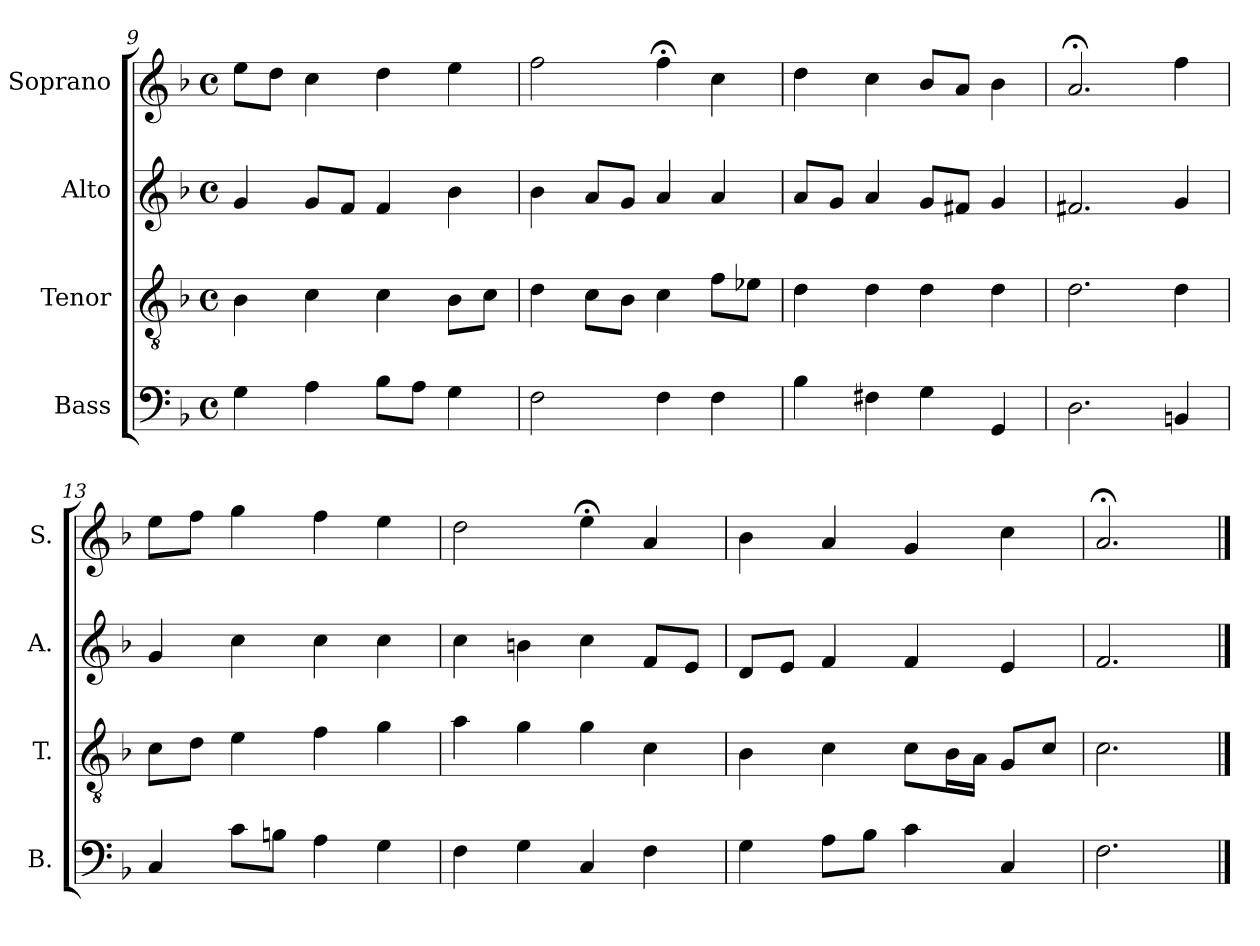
**kern	**kern	**kern	**kern
*part4	*part3	*part2	*part1
*staff4	*staff3	*staff2	*staff1
*I"Bass	*I"Tenor	*I"Alto	*I"Soprano
*I'B.	*I'T.	*I'A.	*I'S.
!!LO:LB:g=z
*clefF4	*clefGv2	*clefG2	*clefG2
*k[b-]	*k[b-]	*k[b-]	*k[b-]
*d:	*d:	*d:	*d:
*M4/4	*M4/4	*M4/4	*M4/4
*met(c)	*met(c)	*met(c)	*met(c)
=9	=9	=9	=9
4G\	4B-\	4g/	8ee\L
.	.	.	8dd\J
4A\	4c\	8g/L	4cc\
.	.	8f/J	.
8B-\L	4c\	4f/	4dd\
8A\J	.	.	.
4G\	8B-\L	4b-\	4ee\
.	8c\J	.	.
=10	=10	=10	=10
2F\	4d\	4b-\	2ff\
.	8c\L	8a/L	.
.	8B-\J	8g/J	.
4F\	4c\	4a/	4ff;<\
4F\	8f\L	4a/	4cc\
.	8e-X\J	.	.
=11	=11	=11	=11
4B-\	4d\	8a/L	4dd\
.	.	8g/J	.
4F#X\	4d\	4a/	4cc\
4G\	4d\	8g/L	8b-/L
.	.	8f#X/J	8a/J
4GG/	4d\	4g/	4b-\
=12	=12	=12	=12
2.D\	2.d\	2.f#X/	2.a;</
4BBn/	4d\	4g/	4ff\
!!LO:PB:g=z
=13	=13	=13	=13
4C/	8c\L	4g/	8ee\L
.	8d\J	.	8ff\J
8c\L	4e\	4cc\	4gg\
8Bn\J	.	.	.
4A\	4f\	4cc\	4ff\
4G\	4g\	4cc\	4ee\
=14	=14	=14	=14
4F\	4a\	4cc\	2dd\
4G\	4g\	4bn\	.
4C/	4g\	4cc\	4ee;<\
4F\	4c\	8f/L	4a/
.	.	8e/J	.
=15	=15	=15	=15
4G\	4B-\	8d/L	4b-\
.	.	8e/J	.
8A\L	4c\	4f/	4a/
8B-\J	.	.	.
4c\	8c\L	4f/	4g/
.	16B-\L	.	.
.	16A\JJ	.	.
4C/	8G/L	4e/	4cc\
.	8c/J	.	.
=16	=16	=16	=16
2.F\	2.c\	2.f/	2.a;</
==	==	==	==
*-	*-	*-	*-
